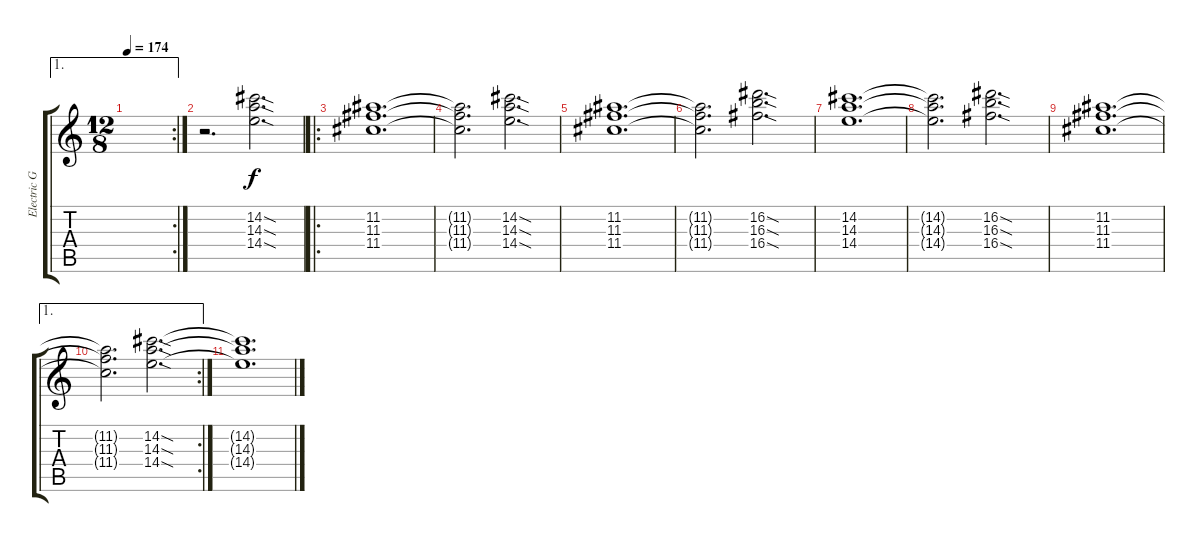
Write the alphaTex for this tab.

\track ("Electric Guitar 5" "Electric G") {instrument distortionguitar}
\staff {score tabs}
\tuning (E4 B3 G3 D3 A2 E2) {hide}
\ae 1
\rc 2
\ts (12 8)
\tempo 174
\clef g2
\ks c
|
r.2{d} (14.2{sod} 14.3{sod} 14.4{sod}).2{d} |
\ro
(11.2 11.3 11.4).1{d} |
(11.2{t} 11.3{t} 11.4{t}).2{d} (14.2{sod} 14.3{sod} 14.4{sod}).2{d} |
(11.2 11.3 11.4).1{d} |
(11.2{t} 11.3{t} 11.4{t}).2{d} (16.2{sod} 16.3{sod} 16.4{sod}).2{d} |
(14.2 14.3 14.4).1{d} |
(14.2{t} 14.3{t} 14.4{t}).2{d} (16.2{sod} 16.3{sod} 16.4{sod}).2{d} |
(11.2 11.3 11.4).1{d} |
\ae 1
\rc 2
(11.2{t} 11.3{t} 11.4{t}).2{d} (14.2{sod} 14.3{sod} 14.4{sod}).2{d} |
(14.2{t} 14.3{t} 14.4{t}).1{d}
